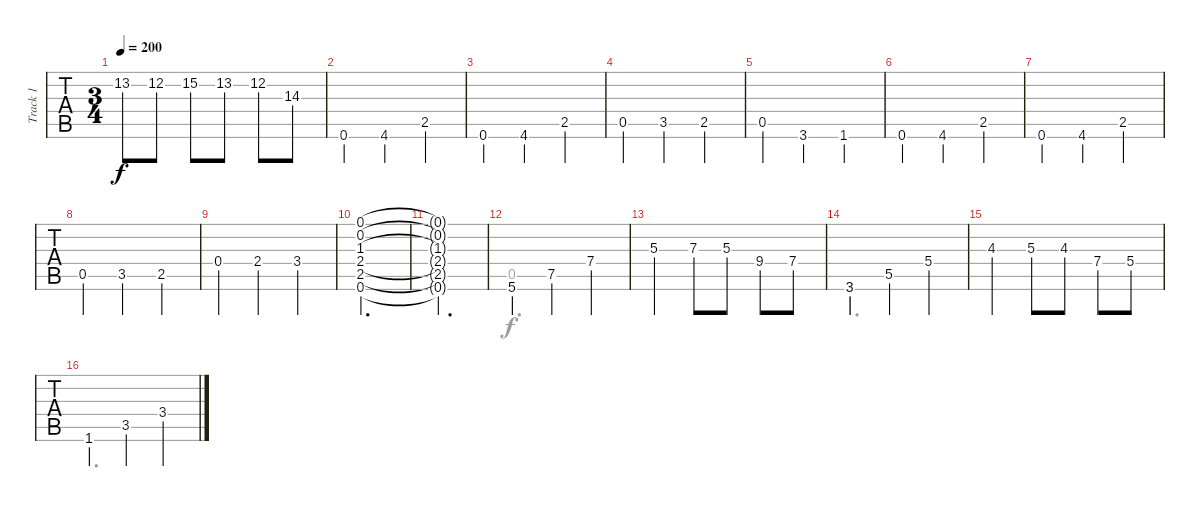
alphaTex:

\track ("Track 1" "Track 1") {instrument distortionguitar}
\staff {tabs}
\tuning (C4 G3 Eb3 Bb2 F2 C2) {hide}
\voice
\ts (3 4)
\tempo 200
\clef g2
\ks c
13.2.8{dy f} 12.2.8 15.2.8 13.2.8 12.2.8 14.3.8 |
0.6.4 4.6.4 2.5.4 |
0.6.4 4.6.4 2.5.4 |
0.5.4 3.5.4 2.5.4 |
0.5.4 3.6.4 1.6.4 |
0.6.4 4.6.4 2.5.4 |
0.6.4 4.6.4 2.5.4 |
0.5.4 3.5.4 2.5.4 |
0.4.4 2.4.4 3.4.4 |
(0.1 0.2 1.3 2.4 2.5 0.6).2{d} |
(0.1{t} 0.2{t} 1.3{t} 2.4{t} 2.5{t} 0.6{t}).2{d} |
5.6.4 7.5.4 7.4.4 |
5.3.4 7.3.8 5.3.8 9.4.8 7.4.8 |
3.6.4 5.5.4 5.4.4 |
4.3.4 5.3.8 4.3.8 7.4.8 5.4.8 |
1.6.4 3.5.4 3.4.4
\voice
\clef g2
\ottava regular
\simile none
\ks c
|
|
|
|
|
|
|
|
|
|
|
0.5.2{d} |
|
3.6.2{d} |
|
1.6.2{d}
